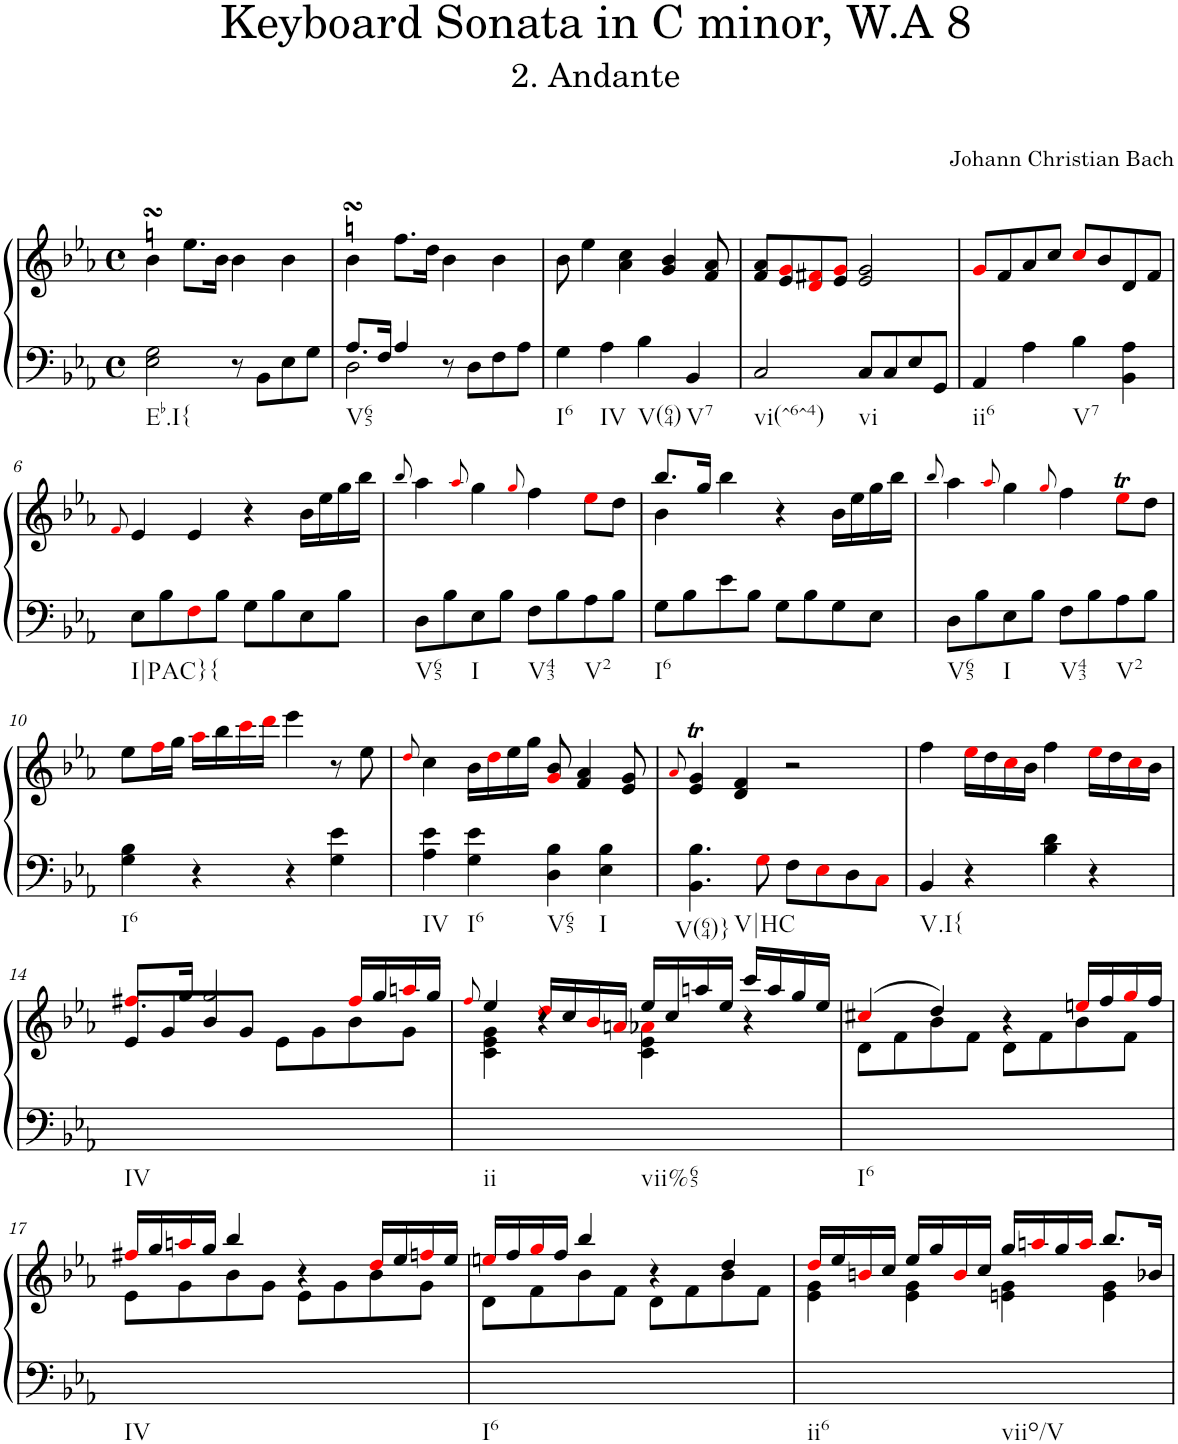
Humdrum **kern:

**kern	**kern
*part1	*part1
*staff2	*staff1
*I"Piano	*
*I'Pno.	*
*clefF4	*clefG2
*k[b-e-a-]	*k[b-e-a-]
*M4/4	*M4/4
*met(c)	*met(c)
=1	=1
!LO:TX:b:t=Eb.I{	!
2E-\ 2G\	4b-sSSS\
.	8.ee-\L
.	16b-\Jk
8r	4b-\
8BB-\L	.
8E-\	4b-\
8G\J	.
=2	=2
*^	*
!LO:TX:b:t=V65	!	!
2D\	8.A-/L	4b-sSSS\
.	16F/Jk	.
.	4A-/	8.ff\L
.	.	16dd\Jk
8r	2ryy	4b-\
8D\L	.	.
8F\	.	4b-\
8A-\J	.	.
*v	*v	*
=3	=3
!LO:TX:b:t=I6	!
4G\	8b-\
.	4ee-\
!LO:TX:b:t=IV	!
4A-\	.
.	4a-\ 4cc\
!LO:TX:b:t=V(64)	!
4B-\	.
.	4g/ 4b-/
!LO:TX:b:t=V7	!
4BB-/	.
.	8f/ 8a-/
=4	=4
!LO:TX:b:t=vi(^6^4)	!
2C/	8f/ 8a-/L
.	8e-/ 8gi/
.	8di/ 8f#Xi/
.	8e-/ 8gi/J
!LO:TX:b:t=vi	!
8C/L	2e-/ 2g/
8C/	.
8E-/	.
8GG/J	.
=5	=5
!LO:TX:b:t=ii6	!
4AA-/	8gi/L
.	8f/
4A-\	8a-/
.	8cc/J
!LO:TX:b:t=V7	!
4B-\	8cci/L
.	8b-/
4BB-\ 4A-\	8d/
.	8f/J
!!LO:LB:g=z
=6	=6
.	8qfi/
!LO:TX:b:t=I|PAC}{	!
8E-\L	4e-/
8B-\	.
8Fi\	4e-/
8B-\J	.
8G\L	4r
8B-\	.
8E-\	16b-\LL
.	16ee-\
8B-\J	16gg\
.	16bb-\JJ
=7	=7
.	8qbb-/
!LO:TX:b:t=V65	!
8D\L	4aa-\
8B-\	.
.	8qaa-i/
!LO:TX:b:t=I	!
8E-\	4gg\
8B-\J	.
.	8qggi/
!LO:TX:b:t=V43	!
8F\L	4ff\
8B-\	.
!LO:TX:b:t=V2	!
8A-\	8ee-i\L
8B-\J	8dd\J
=8	=8
*	*^
!LO:TX:b:t=I6	!	!
8G\L	4b-\	8.bb-/L
8B-\	.	.
.	.	16gg/Jk
8e-\	4bb-\	2.ryy
8B-\J	.	.
8G\L	4r	.
8B-\	.	.
8G\	16b-\LL	.
.	16ee-\	.
8E-\J	16gg\	.
.	16bb-\JJ	.
*	*v	*v
=9	=9
.	8qbb-/
!LO:TX:b:t=V65	!
8D\L	4aa-\
8B-\	.
.	8qaa-i/
!LO:TX:b:t=I	!
8E-\	4gg\
8B-\J	.
.	8qggi/
!LO:TX:b:t=V43	!
8F\L	4ff\
8B-\	.
!LO:TX:b:t=V2	!
8A-\	8ee-Ti\L
8B-\J	8dd\J
!!LO:LB:g=z
=10	=10
!LO:TX:b:t=I6	!
4G\ 4B-\	8ee-\L
.	16ffi\L
.	16gg\JJ
4r	16aa-i\LL
.	16bb-\
.	16ccci\
.	16dddi\JJ
4r	4eee-\
4G\ 4e-\	8r
.	8ee-\
=11	=11
.	8qddi/
!LO:TX:b:t=IV	!
4A-\ 4e-\	4cc\
!LO:TX:b:t=I6	!
4G\ 4e-\	16b-\LL
.	16ddi\
.	16ee-\
.	16gg\JJ
!LO:TX:b:t=V65	!
4D\ 4B-\	8gi/ 8b-/
.	4f/ 4a-/
!LO:TX:b:t=I	!
4E-\ 4B-\	.
.	8e-/ 8g/
=12	=12
.	8qa-i/
!LO:TX:b:t=V(64)}	!
!LO:TX:b:t=V|HC	!
4.BB-\ 4.B-\	4e-/T 4g/T
.	4d/ 4f/
8Gi\	.
8F\L	2r
8E-i\	.
8D\	.
8Ci\J	.
=13	=13
!LO:TX:b:t=V.I{	!
4BB-/	4ff\
4r	16ee-i\LL
.	16dd\
.	16cci\
.	16b-\JJ
4B-\ 4d\	4ff\
4r	16ee-i\LL
.	16dd\
.	16cci\
.	16b-\JJ
!!LO:LB:g=z
=14	=14
*	*^
!LO:TX:b:t=IV	!	!
1ryy	8e-/L	8.ff#Xi/L
.	8g/	.
.	.	16gg/Jk
.	8b-/	2gg/
.	8g/J	.
.	8e-\L	.
.	8g\	.
.	8b-\	16ff#i/LL
.	.	16gg/
.	8g\J	16aani/
.	.	16gg/JJ
=15	=15	=15
.	8qffi/	.
!LO:TX:b:t=ii	!	!
4ryy	4ee-/	4c\ 4e-\ 4g\
4r	16ddi/LL	4ryy
.	16cc/	.
.	16b-i/	.
.	16ani/JJ	.
!LO:TX:b:t=vii%65	!	!
4ryy	16ee-/LL	4c\ 4e-\ 4a-Xi\
.	16cc/	.
.	16aan/	.
.	16ee-/JJ	.
4r	16ccc/LL	4ryy
.	16aa/	.
.	16gg/	.
.	16ee-/JJ	.
=16	=16	=16
!LO:TX:b:t=I6	!	!
1ryy	(>4cc#Xi/	8d\L
.	.	8f\
.	4dd/)	8b-\
.	.	8f\J
.	4r	8d\L
.	.	8f\
.	16eeni/LL	8b-\
.	16ff/	.
.	16ggi/	8f\J
.	16ff/JJ	.
!!LO:LB:g=z	!!
=17	=17	=17
!LO:TX:b:t=IV	!	!
1ryy	16ff#Xi/LL	8e-\L
.	16gg/	.
.	16aani/	8g\
.	16gg/JJ	.
.	4bb-/	8b-\
.	.	8g\J
.	4r	8e-\L
.	.	8g\
.	16ddi/LL	8b-\
.	16ee-/	.
.	16ffni/	8g\J
.	16ee-/JJ	.
=18	=18	=18
!LO:TX:b:t=I6	!	!
1ryy	16eeni/LL	8d\L
.	16ff/	.
.	16ggi/	8f\
.	16ff/JJ	.
.	4bb-/	8b-\
.	.	8f\J
.	4r	8d\L
.	.	8f\
.	4dd/	8b-\
.	.	8f\J
=19	=19	=19
!LO:TX:b:t=ii6	!	!
2ryy	16ddi/LL	4e-\ 4g\
.	16ee-/	.
.	16bni/	.
.	16cc/JJ	.
.	16ee-/LL	4e-\ 4g\
.	16gg/	.
.	16bi/	.
.	16cc/JJ	.
!LO:TX:b:t=viio/V	!	!
2ryy	16gg/LL	4en\ 4g\
.	16aani/	.
.	16gg/	.
.	16aai/JJ	.
.	8.bb-/L	4e\ 4g\
.	16b-X/Jk	.
*	*v	*v
=	=
*-	*-
